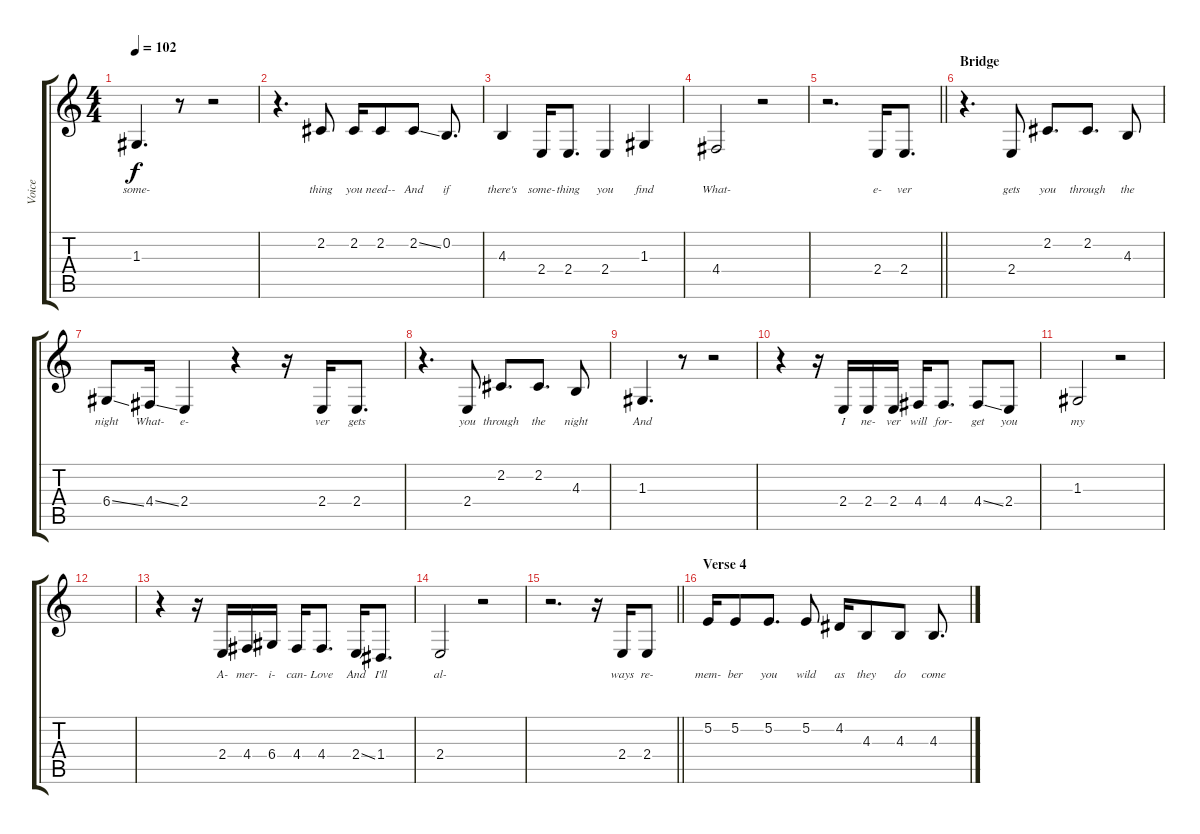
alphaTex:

\track ("Voice" "Voice") {instrument altosax}
\staff {score tabs}
\tuning (E4 B3 G3 D3 A2 E2) {hide}
\ts (4 4)
\tempo 102
\clef g2
\ks c
1.3.4{d lyrics (0 "some-") lyrics (1 "") lyrics (2 "") lyrics (3 "") lyrics (4 "") dy f} r.8 r.2 |
r.4{d} 2.2.8{lyrics (0 "thing") lyrics (1 "") lyrics (2 "") lyrics (3 "") lyrics (4 "")} 2.2.16{lyrics (0 "you") lyrics (1 "") lyrics (2 "") lyrics (3 "") lyrics (4 "")} 2.2.8{lyrics (0 "need--") lyrics (1 "") lyrics (2 "") lyrics (3 "") lyrics (4 "")} 2.2{ss}.8{lyrics (0 "And") lyrics (1 "") lyrics (2 "") lyrics (3 "") lyrics (4 "")} 0.2.8{d lyrics (0 "if") lyrics (1 "") lyrics (2 "") lyrics (3 "") lyrics (4 "")} |
4.3.4{lyrics (0 "there's") lyrics (1 "") lyrics (2 "") lyrics (3 "") lyrics (4 "")} 2.4.16{lyrics (0 "some-") lyrics (1 "") lyrics (2 "") lyrics (3 "") lyrics (4 "")} 2.4.8{d lyrics (0 "thing") lyrics (1 "") lyrics (2 "") lyrics (3 "") lyrics (4 "")} 2.4.4{lyrics (0 "you") lyrics (1 "") lyrics (2 "") lyrics (3 "") lyrics (4 "")} 1.3.4{lyrics (0 "find") lyrics (1 "") lyrics (2 "") lyrics (3 "") lyrics (4 "")} |
4.4.2{lyrics (0 "What-") lyrics (1 "") lyrics (2 "") lyrics (3 "") lyrics (4 "")} r.2 |
\barLineRight lightlight
r.2{d} 2.4.16{lyrics (0 "e-") lyrics (1 "") lyrics (2 "") lyrics (3 "") lyrics (4 "")} 2.4.8{d lyrics (0 "ver") lyrics (1 "") lyrics (2 "") lyrics (3 "") lyrics (4 "")} |
\section ("" "Bridge")
r.4{d} 2.4.8{lyrics (0 "gets") lyrics (1 "") lyrics (2 "") lyrics (3 "") lyrics (4 "")} 2.2.8{d lyrics (0 "you") lyrics (1 "") lyrics (2 "") lyrics (3 "") lyrics (4 "")} 2.2.8{d lyrics (0 "through") lyrics (1 "") lyrics (2 "") lyrics (3 "") lyrics (4 "")} 4.3.8{lyrics (0 "the") lyrics (1 "") lyrics (2 "") lyrics (3 "") lyrics (4 "")} |
6.4{ss}.8{lyrics (0 "night") lyrics (1 "") lyrics (2 "") lyrics (3 "") lyrics (4 "")} 4.4{ss}.16{lyrics (0 "What-") lyrics (1 "") lyrics (2 "") lyrics (3 "") lyrics (4 "")} 2.4.4{lyrics (0 "e-") lyrics (1 "") lyrics (2 "") lyrics (3 "") lyrics (4 "")} r.4 r.16 2.4.16{lyrics (0 "ver") lyrics (1 "") lyrics (2 "") lyrics (3 "") lyrics (4 "")} 2.4.8{d lyrics (0 "gets") lyrics (1 "") lyrics (2 "") lyrics (3 "") lyrics (4 "")} |
r.4{d} 2.4.8{lyrics (0 "you") lyrics (1 "") lyrics (2 "") lyrics (3 "") lyrics (4 "")} 2.2.8{d lyrics (0 "through") lyrics (1 "") lyrics (2 "") lyrics (3 "") lyrics (4 "")} 2.2.8{d lyrics (0 "the") lyrics (1 "") lyrics (2 "") lyrics (3 "") lyrics (4 "")} 4.3.8{lyrics (0 "night") lyrics (1 "") lyrics (2 "") lyrics (3 "") lyrics (4 "")} |
1.3.4{d lyrics (0 "And") lyrics (1 "") lyrics (2 "") lyrics (3 "") lyrics (4 "")} r.8 r.2 |
r.4 r.16 2.4.16{lyrics (0 "I") lyrics (1 "") lyrics (2 "") lyrics (3 "") lyrics (4 "")} 2.4.16{lyrics (0 "ne-") lyrics (1 "") lyrics (2 "") lyrics (3 "") lyrics (4 "")} 2.4.16{lyrics (0 "ver") lyrics (1 "") lyrics (2 "") lyrics (3 "") lyrics (4 "")} 4.4.16{lyrics (0 "will") lyrics (1 "") lyrics (2 "") lyrics (3 "") lyrics (4 "")} 4.4.8{d lyrics (0 "for-") lyrics (1 "") lyrics (2 "") lyrics (3 "") lyrics (4 "")} 4.4{ss}.8{lyrics (0 "get") lyrics (1 "") lyrics (2 "") lyrics (3 "") lyrics (4 "")} 2.4.8{lyrics (0 "you") lyrics (1 "") lyrics (2 "") lyrics (3 "") lyrics (4 "")} |
1.3.2{lyrics (0 "my") lyrics (1 "") lyrics (2 "") lyrics (3 "") lyrics (4 "")} r.2 |
|
r.4 r.16 2.4.16{lyrics (0 "A-") lyrics (1 "") lyrics (2 "") lyrics (3 "") lyrics (4 "")} 4.4.16{lyrics (0 "mer-") lyrics (1 "") lyrics (2 "") lyrics (3 "") lyrics (4 "")} 6.4.16{lyrics (0 "i-") lyrics (1 "") lyrics (2 "") lyrics (3 "") lyrics (4 "")} 4.4.16{lyrics (0 "can-") lyrics (1 "") lyrics (2 "") lyrics (3 "") lyrics (4 "")} 4.4.8{d lyrics (0 "Love") lyrics (1 "") lyrics (2 "") lyrics (3 "") lyrics (4 "")} 2.4{ss}.16{lyrics (0 "And") lyrics (1 "") lyrics (2 "") lyrics (3 "") lyrics (4 "")} 1.4.8{d lyrics (0 "I'll") lyrics (1 "") lyrics (2 "") lyrics (3 "") lyrics (4 "")} |
2.4.2{lyrics (0 "al-") lyrics (1 "") lyrics (2 "") lyrics (3 "") lyrics (4 "")} r.2 |
\barLineRight lightlight
r.2{d} r.16 2.4.16{lyrics (0 "ways") lyrics (1 "") lyrics (2 "") lyrics (3 "") lyrics (4 "")} 2.4.8{lyrics (0 "re-") lyrics (1 "") lyrics (2 "") lyrics (3 "") lyrics (4 "")} |
\section ("" "Verse 4")
5.2.16{lyrics (0 "mem-") lyrics (1 "") lyrics (2 "") lyrics (3 "") lyrics (4 "")} 5.2.8{lyrics (0 "ber") lyrics (1 "") lyrics (2 "") lyrics (3 "") lyrics (4 "")} 5.2.8{d lyrics (0 "you") lyrics (1 "") lyrics (2 "") lyrics (3 "") lyrics (4 "")} 5.2.8{lyrics (0 "wild") lyrics (1 "") lyrics (2 "") lyrics (3 "") lyrics (4 "")} 4.2.16{lyrics (0 "as") lyrics (1 "") lyrics (2 "") lyrics (3 "") lyrics (4 "")} 4.3.8{lyrics (0 "they") lyrics (1 "") lyrics (2 "") lyrics (3 "") lyrics (4 "")} 4.3.8{lyrics (0 "do") lyrics (1 "") lyrics (2 "") lyrics (3 "") lyrics (4 "")} 4.3.8{d lyrics (0 "come") lyrics (1 "") lyrics (2 "") lyrics (3 "") lyrics (4 "")}
